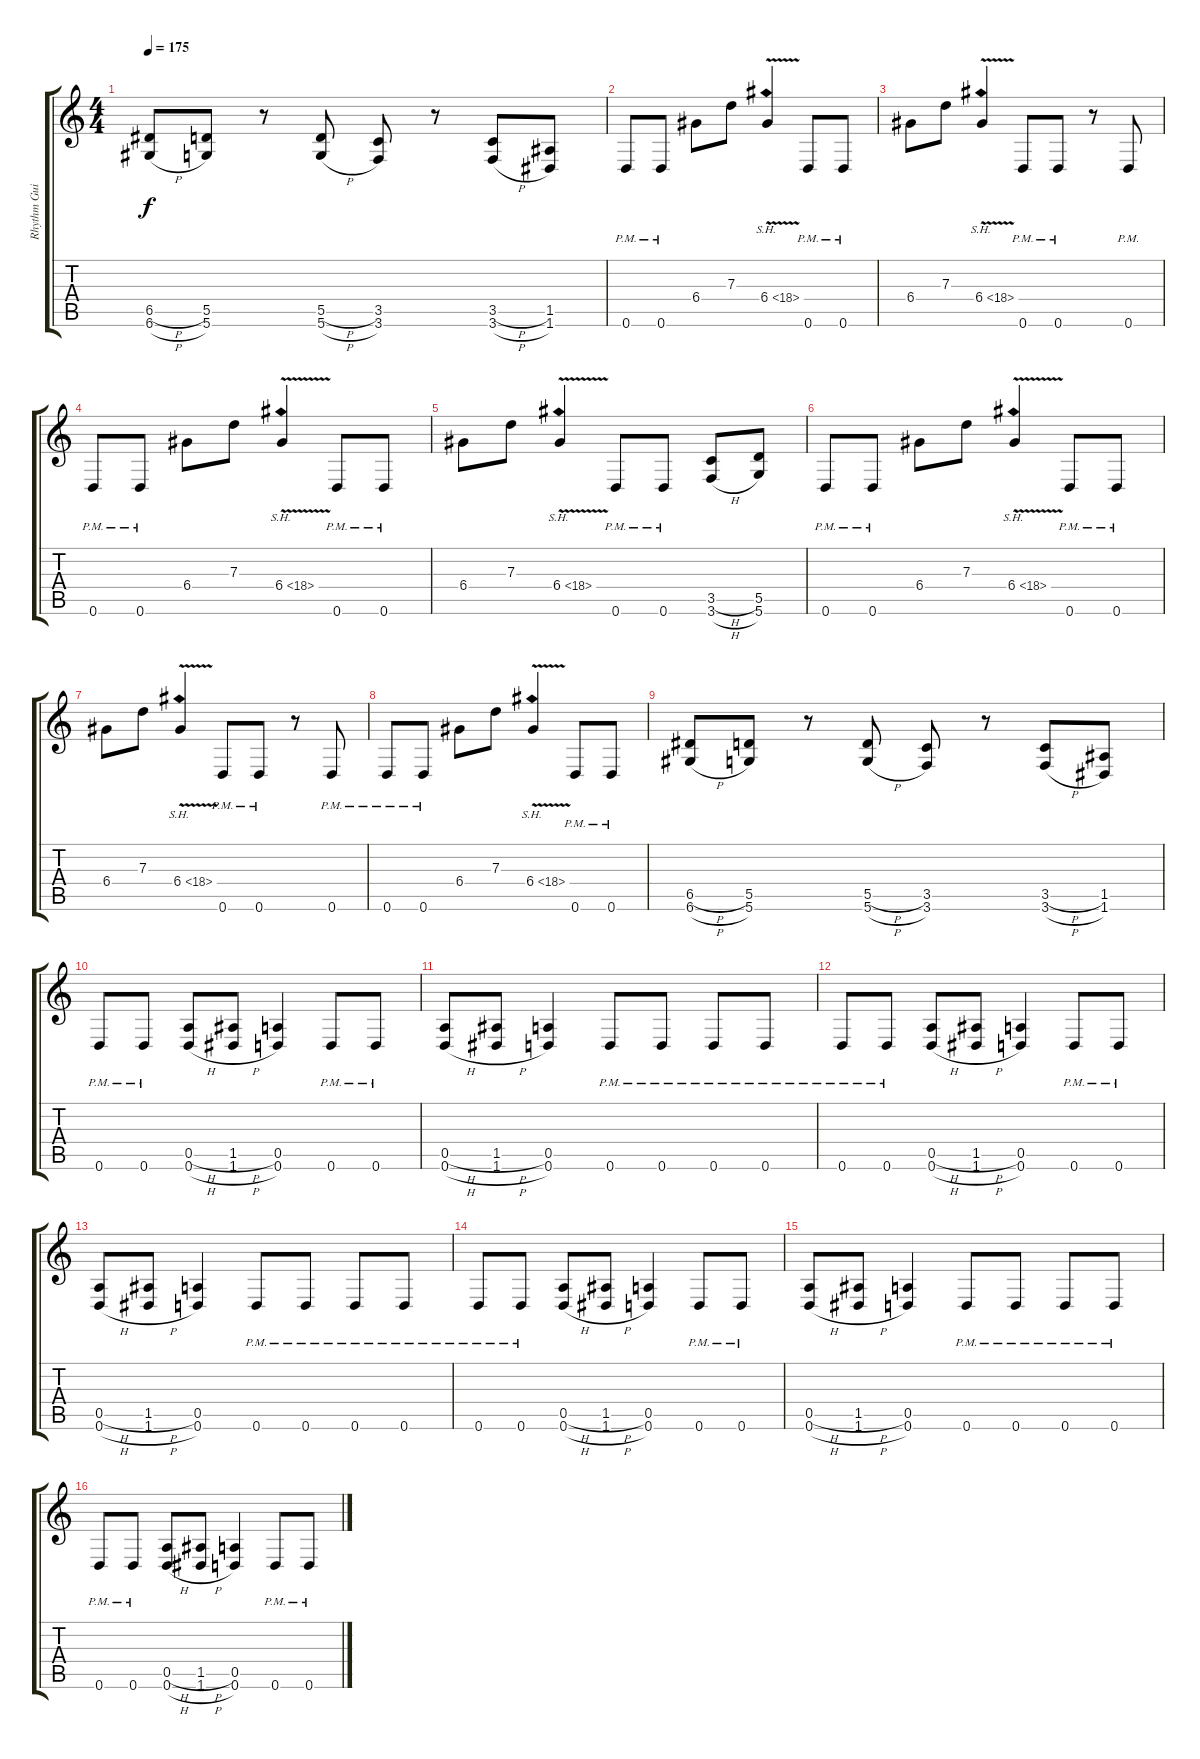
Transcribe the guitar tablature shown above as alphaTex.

\track ("Rhythm Guitar" "Rhythm Gui") {instrument overdrivenguitar}
\staff {score tabs}
\tuning (E4 B3 G3 D3 A2 D2) {hide}
\ts (4 4)
\tempo 175
\clef g2
\ks c
(6.5{h} 6.6{h}).8{dy f} (5.5 5.6).8 r.8 (5.5{h} 5.6{h}).8 (3.5 3.6).8 r.8 (3.5{h} 3.6{h}).8 (1.5 1.6).8 |
0.6{pm}.8 0.6{pm}.8 6.4.8 7.3.8 6.4{sh 12 v}.4 0.6{pm}.8 0.6{pm}.8 |
6.4.8 7.3.8 6.4{sh 12 v}.4 0.6{pm}.8 0.6{pm}.8 r.8 0.6{pm}.8 |
0.6{pm}.8 0.6{pm}.8 6.4.8 7.3.8 6.4{sh 12 v}.4 0.6{pm}.8 0.6{pm}.8 |
6.4.8 7.3.8 6.4{sh 12 v}.4 0.6{pm}.8 0.6{pm}.8 (3.5{h} 3.6{h}).8 (5.5 5.6).8 |
0.6{pm}.8 0.6{pm}.8 6.4.8 7.3.8 6.4{sh 12 v}.4 0.6{pm}.8 0.6{pm}.8 |
6.4.8 7.3.8 6.4{sh 12 v}.4 0.6{pm}.8 0.6{pm}.8 r.8 0.6{pm}.8 |
0.6{pm}.8 0.6{pm}.8 6.4.8 7.3.8 6.4{sh 12 v}.4 0.6{pm}.8 0.6{pm}.8 |
(6.5{h} 6.6{h}).8 (5.5 5.6).8 r.8 (5.5{h} 5.6{h}).8 (3.5 3.6).8 r.8 (3.5{h} 3.6{h}).8 (1.5 1.6).8 |
0.6{pm}.8 0.6{pm}.8 (0.5{h} 0.6{h}).8 (1.5{h} 1.6{h}).8 (0.5 0.6).4 0.6{pm}.8 0.6{pm}.8 |
(0.5{h} 0.6{h}).8 (1.5{h} 1.6{h}).8 (0.5 0.6).4 0.6{pm}.8 0.6{pm}.8 0.6{pm}.8 0.6{pm}.8 |
0.6{pm}.8 0.6{pm}.8 (0.5{h} 0.6{h}).8 (1.5{h} 1.6{h}).8 (0.5 0.6).4 0.6{pm}.8 0.6{pm}.8 |
(0.5{h} 0.6{h}).8 (1.5{h} 1.6{h}).8 (0.5 0.6).4 0.6{pm}.8 0.6{pm}.8 0.6{pm}.8 0.6{pm}.8 |
0.6{pm}.8 0.6{pm}.8 (0.5{h} 0.6{h}).8 (1.5{h} 1.6{h}).8 (0.5 0.6).4 0.6{pm}.8 0.6{pm}.8 |
(0.5{h} 0.6{h}).8 (1.5{h} 1.6{h}).8 (0.5 0.6).4 0.6{pm}.8 0.6{pm}.8 0.6{pm}.8 0.6{pm}.8 |
0.6{pm}.8 0.6{pm}.8 (0.5{h} 0.6{h}).8 (1.5{h} 1.6{h}).8 (0.5 0.6).4 0.6{pm}.8 0.6{pm}.8
